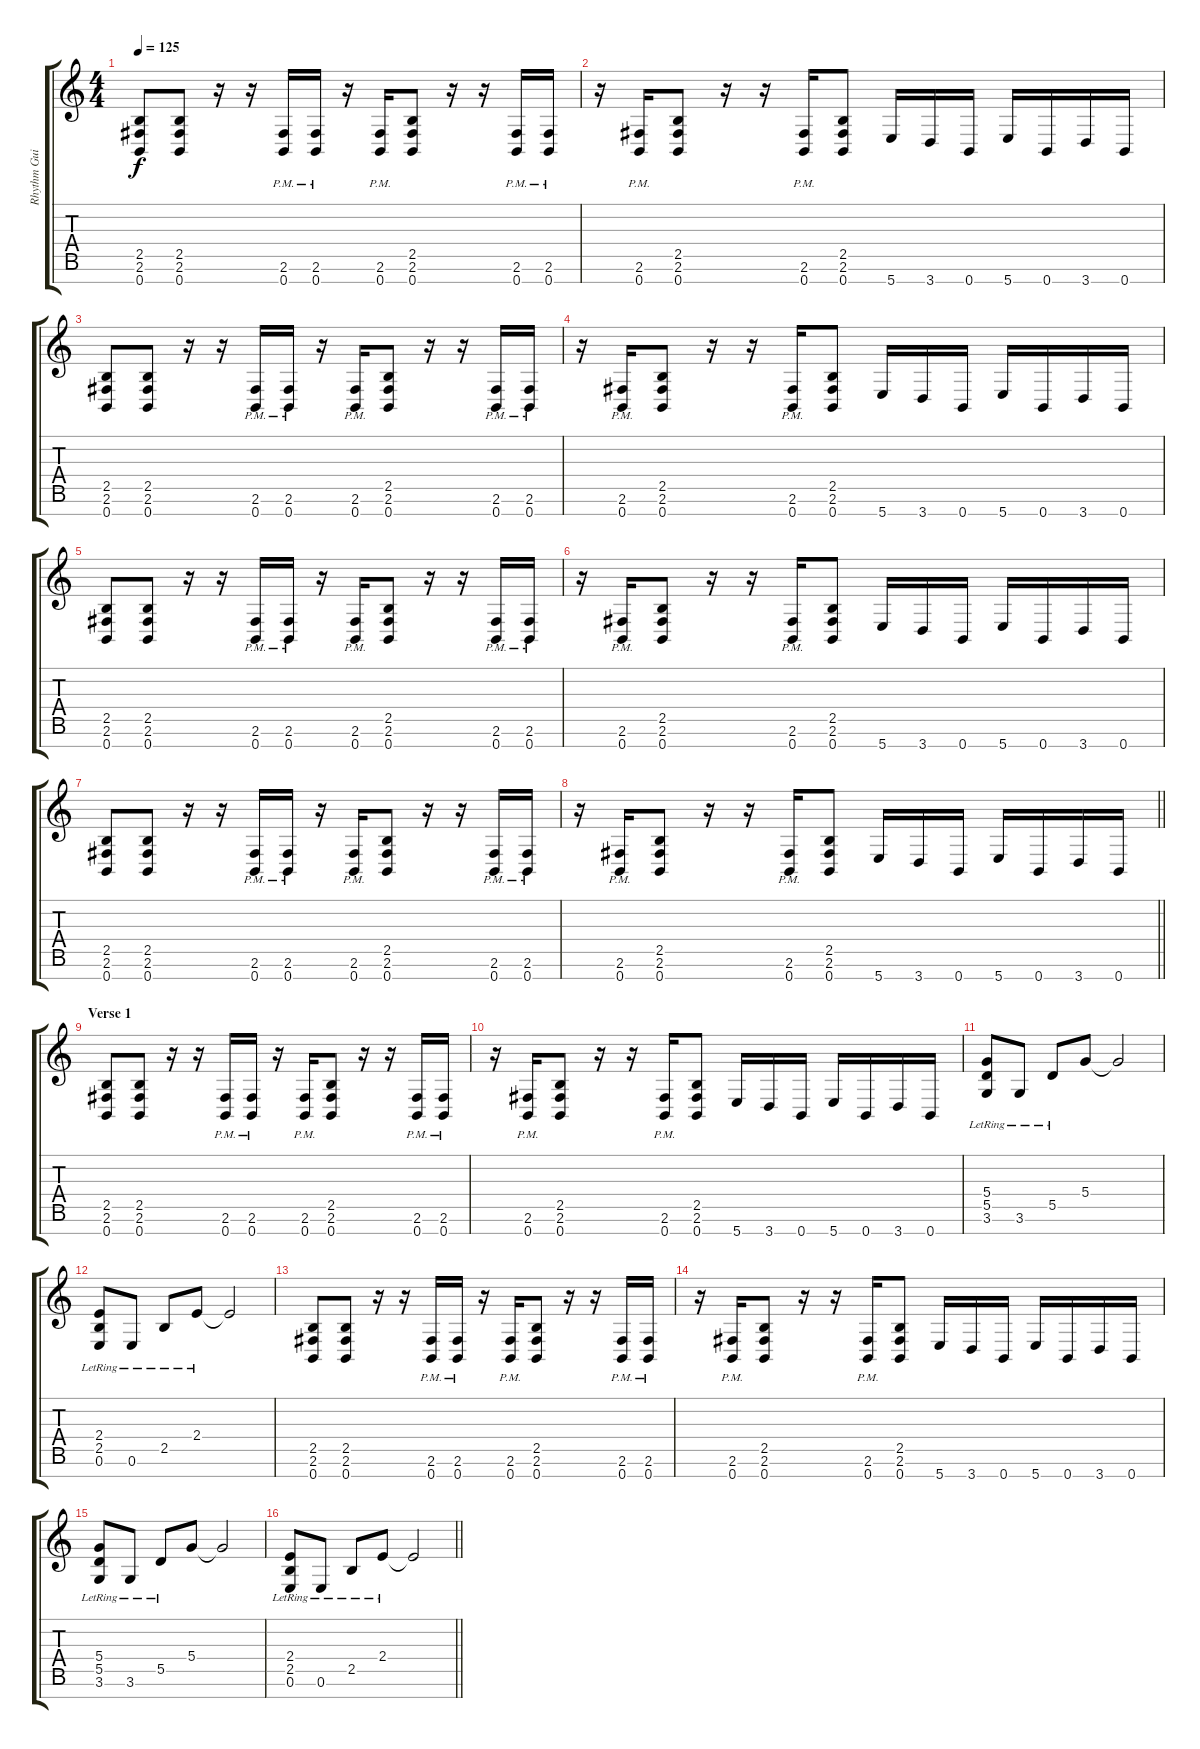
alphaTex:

\track ("Rhythm Guitar" "Rhythm Gui") {instrument distortionguitar}
\staff {score tabs}
\tuning (E4 B3 G3 D3 A2 E2 B1) {hide}
\ts (4 4)
\tempo 125
\clef g2
\ks c
(2.5 2.6 0.7).8{dy f instrument distortionguitar} (2.5 2.6 0.7).8 r.16 r.16 (2.6{pm} 0.7{pm}).16 (2.6{pm} 0.7{pm}).16 r.16 (2.6{pm} 0.7{pm}).16 (2.5 2.6 0.7).8 r.16 r.16 (2.6{pm} 0.7{pm}).16 (2.6{pm} 0.7{pm}).16 |
r.16 (2.6{pm} 0.7{pm}).16 (2.5 2.6 0.7).8 r.16 r.16 (2.6{pm} 0.7{pm}).16 (2.5 2.6 0.7).8 5.7.16 3.7.16 0.7.16 5.7.16 0.7.16 3.7.16 0.7.16 |
(2.5 2.6 0.7).8 (2.5 2.6 0.7).8 r.16 r.16 (2.6{pm} 0.7{pm}).16 (2.6{pm} 0.7{pm}).16 r.16 (2.6{pm} 0.7{pm}).16 (2.5 2.6 0.7).8 r.16 r.16 (2.6{pm} 0.7{pm}).16 (2.6{pm} 0.7{pm}).16 |
r.16 (2.6{pm} 0.7{pm}).16 (2.5 2.6 0.7).8 r.16 r.16 (2.6{pm} 0.7{pm}).16 (2.5 2.6 0.7).8 5.7.16 3.7.16 0.7.16 5.7.16 0.7.16 3.7.16 0.7.16 |
(2.5 2.6 0.7).8 (2.5 2.6 0.7).8 r.16 r.16 (2.6{pm} 0.7{pm}).16 (2.6{pm} 0.7{pm}).16 r.16 (2.6{pm} 0.7{pm}).16 (2.5 2.6 0.7).8 r.16 r.16 (2.6{pm} 0.7{pm}).16 (2.6{pm} 0.7{pm}).16 |
r.16 (2.6{pm} 0.7{pm}).16 (2.5 2.6 0.7).8 r.16 r.16 (2.6{pm} 0.7{pm}).16 (2.5 2.6 0.7).8 5.7.16 3.7.16 0.7.16 5.7.16 0.7.16 3.7.16 0.7.16 |
(2.5 2.6 0.7).8 (2.5 2.6 0.7).8 r.16 r.16 (2.6{pm} 0.7{pm}).16 (2.6{pm} 0.7{pm}).16 r.16 (2.6{pm} 0.7{pm}).16 (2.5 2.6 0.7).8 r.16 r.16 (2.6{pm} 0.7{pm}).16 (2.6{pm} 0.7{pm}).16 |
\barLineRight lightlight
r.16 (2.6{pm} 0.7{pm}).16 (2.5 2.6 0.7).8 r.16 r.16 (2.6{pm} 0.7{pm}).16 (2.5 2.6 0.7).8 5.7.16 3.7.16 0.7.16 5.7.16 0.7.16 3.7.16 0.7.16 |
\section ("" "Verse 1")
(2.5 2.6 0.7).8 (2.5 2.6 0.7).8 r.16 r.16 (2.6{pm} 0.7{pm}).16 (2.6{pm} 0.7{pm}).16 r.16 (2.6{pm} 0.7{pm}).16 (2.5 2.6 0.7).8 r.16 r.16 (2.6{pm} 0.7{pm}).16 (2.6{pm} 0.7{pm}).16 |
r.16 (2.6{pm} 0.7{pm}).16 (2.5 2.6 0.7).8 r.16 r.16 (2.6{pm} 0.7{pm}).16 (2.5 2.6 0.7).8 5.7.16 3.7.16 0.7.16 5.7.16 0.7.16 3.7.16 0.7.16 |
(5.4{lr} 5.5{lr} 3.6{lr}).8 3.6{lr}.8 5.5{lr}.8 5.4.8 5.4{t}.2 |
(2.4{lr} 2.5{lr} 0.6{lr}).8 0.6{lr}.8 2.5{lr}.8 2.4{lr}.8 2.4{t}.2 |
(2.5 2.6 0.7).8 (2.5 2.6 0.7).8 r.16 r.16 (2.6{pm} 0.7{pm}).16 (2.6{pm} 0.7{pm}).16 r.16 (2.6{pm} 0.7{pm}).16 (2.5 2.6 0.7).8 r.16 r.16 (2.6{pm} 0.7{pm}).16 (2.6{pm} 0.7{pm}).16 |
r.16 (2.6{pm} 0.7{pm}).16 (2.5 2.6 0.7).8 r.16 r.16 (2.6{pm} 0.7{pm}).16 (2.5 2.6 0.7).8 5.7.16 3.7.16 0.7.16 5.7.16 0.7.16 3.7.16 0.7.16 |
(5.4{lr} 5.5{lr} 3.6{lr}).8 3.6{lr}.8 5.5{lr}.8 5.4.8 5.4{t}.2 |
\barLineRight lightlight
(2.4{lr} 2.5{lr} 0.6{lr}).8 0.6{lr}.8 2.5{lr}.8 2.4{lr}.8 2.4{t}.2
